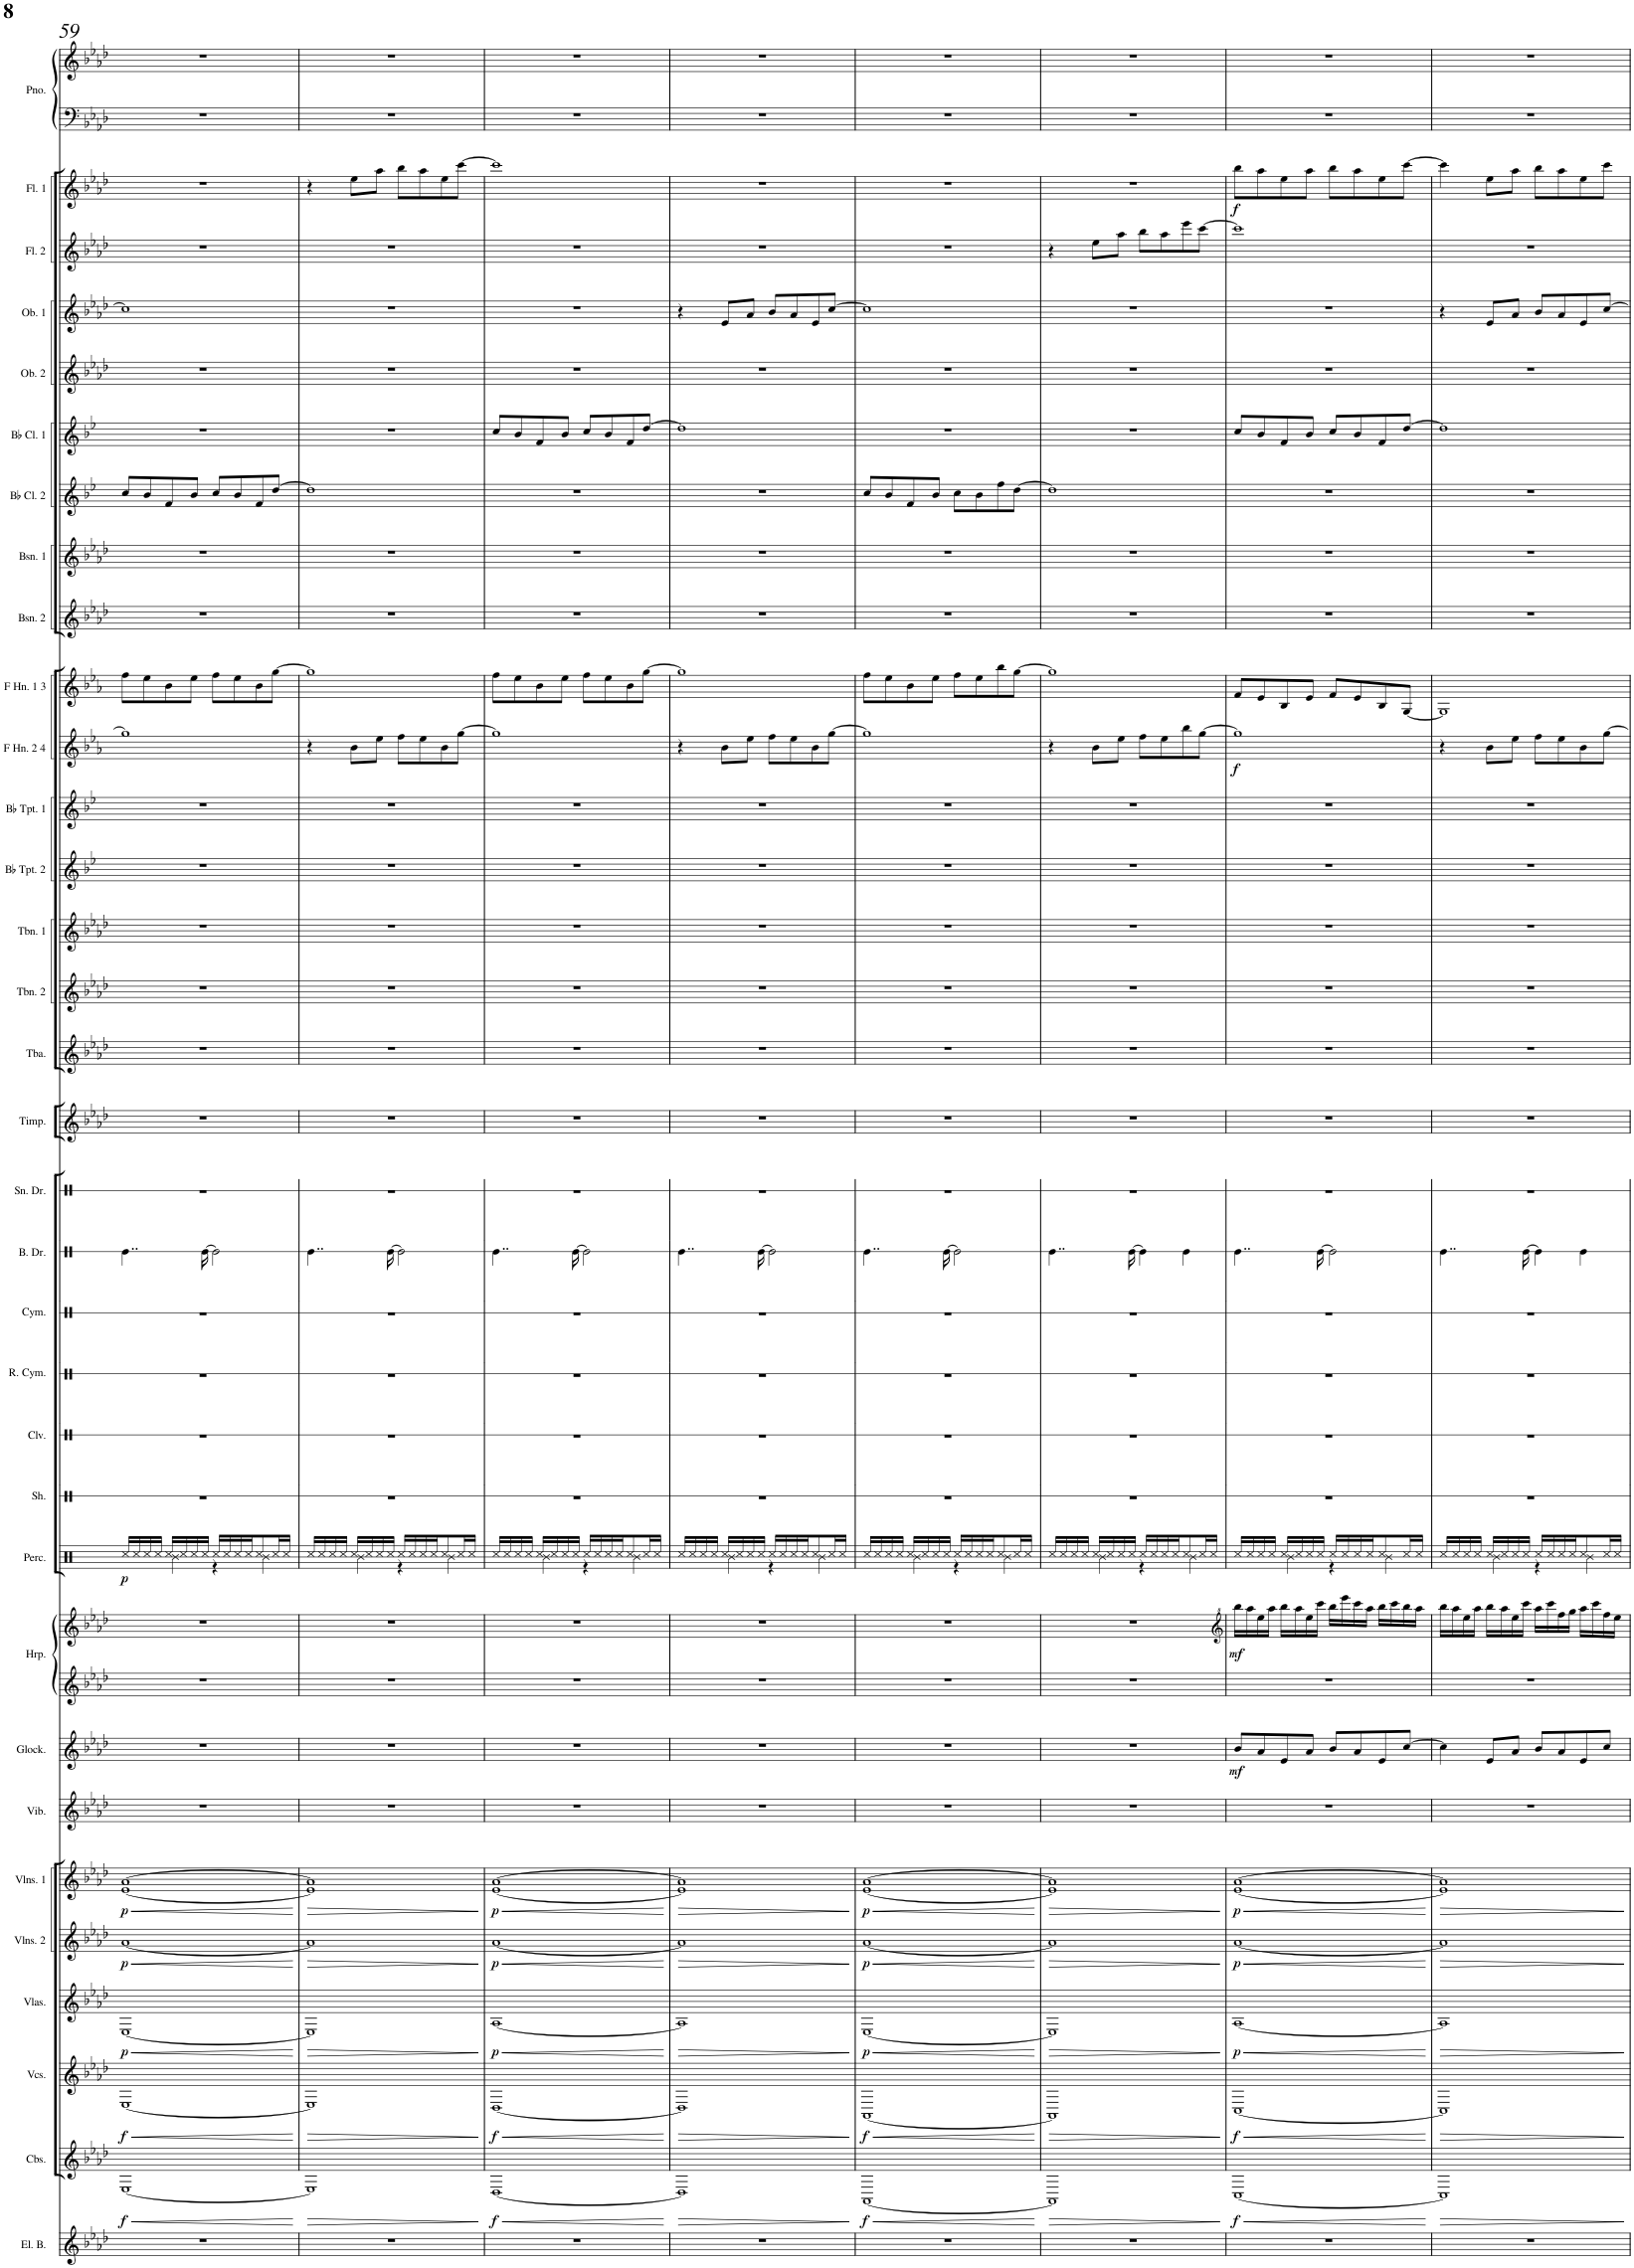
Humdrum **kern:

**kern	**kern	**dynam	**kern	**dynam	**kern	**dynam	**kern	**dynam	**kern	**dynam	**kern	**kern	**dynam	**kern	**kern	**dynam	**kern	**dynam	**kern	**kern	**kern	**kern	**kern	**kern	**kern	**kern	**kern	**kern	**kern	**kern	**kern	**dynam	**kern	**kern	**kern	**kern	**kern	**kern	**kern	**kern	**kern	**dynam	**kern	**kern
*part33	*part32	*part32	*part31	*part31	*part30	*part30	*part29	*part29	*part28	*part28	*part27	*part26	*part26	*part25	*part25	*part25	*part24	*part24	*part23	*part22	*part21	*part20	*part19	*part18	*part17	*part16	*part15	*part14	*part13	*part12	*part11	*part11	*part10	*part9	*part8	*part7	*part6	*part5	*part4	*part3	*part2	*part2	*part1	*part1
*staff35	*staff34	*staff34	*staff33	*staff33	*staff32	*staff32	*staff31	*staff31	*staff30	*staff30	*staff29	*staff28	*staff28	*staff27	*staff26	*staff26/27	*staff25	*staff25	*staff24	*staff23	*staff22	*staff21	*staff20	*staff19	*staff18	*staff17	*staff16	*staff15	*staff14	*staff13	*staff12	*staff12	*staff11	*staff10	*staff9	*staff8	*staff7	*staff6	*staff5	*staff4	*staff3	*staff3	*staff2	*staff1
*I"Electric Bass	*I"Contrabasses	*	*I"Violoncellos	*	*I"Violas	*	*I"Violins 2	*	*I"Violins 1	*	*I"Vibraphone	*I"Glockenspiel	*	*I"Harp	*	*	*I"Percussion	*	*I"Shaker	*I"Claves	*I"Ride Cymbal	*I"Cymbal	*I"Bass Drum	*I"Snare Drum	*I"Timpani	*I"Tuba	*I"Trombone 2	*I"Trombone 1	*I"Bb Trumpet 2	*I"Bb Trumpet 1	*I"F Horn 2 &amp; 4	*	*I"F Horn 1 &amp; 3	*I"Bassoon 2	*I"Bassoon 1	*I"Bb Clarinet 2	*I"Bb Clarinet 1	*I"Oboe 2	*I"Oboe 1	*I"Flute 2	*I"Flute 1	*	*I"Piano	*
*I'El. B.	*I'Cbs.	*	*I'Vcs.	*	*I'Vlas.	*	*I'Vlns. 2	*	*I'Vlns. 1	*	*I'Vib.	*I'Glock.	*	*I'Hrp.	*	*	*I'Perc.	*	*I'Sh.	*I'Clv.	*I'R. Cym.	*I'Cym.	*I'B. Dr.	*I'Sn. Dr.	*I'Timp.	*I'Tba.	*I'Tbn. 2	*I'Tbn. 1	*I'Bb Tpt. 2	*I'Bb Tpt. 1	*I'F Hn. 2 4	*	*I'F Hn. 1 3	*I'Bsn. 2	*I'Bsn. 1	*I'Bb Cl. 2	*I'Bb Cl. 1	*I'Ob. 2	*I'Ob. 1	*I'Fl. 2	*I'Fl. 1	*	*I'Pno.	*
!!LO:PB:g=z
*clefG2	*clefG2	*	*clefG2	*	*clefG2	*	*clefG2	*	*clefG2	*	*clefG2	*clefG2	*	*clefG2	*clefG2	*	*clefX	*	*clefX	*clefX	*clefX	*clefX	*clefX	*clefX	*clefG2	*clefG2	*clefG2	*clefG2	*clefG2	*clefG2	*clefG2	*	*clefG2	*clefG2	*clefG2	*clefG2	*clefG2	*clefG2	*clefG2	*clefG2	*clefG2	*	*clefF4	*clefG2
*Trd7c12	*Trd7c12	*	*	*	*	*	*	*	*	*	*	*Trd-14c-24	*	*	*	*	*	*	*	*	*	*	*	*	*	*	*	*	*Trd1c2	*Trd1c2	*Trd4c7	*	*Trd4c7	*	*	*Trd1c2	*Trd1c2	*	*	*	*	*	*	*
*k[b-e-a-d-]	*k[b-e-a-d-]	*	*k[b-e-a-d-]	*	*k[b-e-a-d-]	*	*k[b-e-a-d-]	*	*k[b-e-a-d-]	*	*k[b-e-a-d-]	*k[b-e-a-d-]	*	*k[b-e-a-d-]	*k[b-e-a-d-]	*	*k[]	*	*k[]	*k[]	*k[]	*k[]	*k[]	*k[]	*k[b-e-a-d-]	*k[b-e-a-d-]	*k[b-e-a-d-]	*k[b-e-a-d-]	*k[b-e-]	*k[b-e-]	*k[b-e-a-]	*	*k[b-e-a-]	*k[b-e-a-d-]	*k[b-e-a-d-]	*k[b-e-]	*k[b-e-]	*k[b-e-a-d-]	*k[b-e-a-d-]	*k[b-e-a-d-]	*k[b-e-a-d-]	*	*k[b-e-a-d-]	*k[b-e-a-d-]
*M2/2	*M2/2	*	*M2/2	*	*M2/2	*	*M2/2	*	*M2/2	*	*M2/2	*M2/2	*	*M2/2	*M2/2	*	*M2/2	*	*M2/2	*M2/2	*M2/2	*M2/2	*M2/2	*M2/2	*M2/2	*M2/2	*M2/2	*M2/2	*M2/2	*M2/2	*M2/2	*	*M2/2	*M2/2	*M2/2	*M2/2	*M2/2	*M2/2	*M2/2	*M2/2	*M2/2	*	*M2/2	*M2/2
*met(c|)	*met(c|)	*	*met(c|)	*	*met(c|)	*	*met(c|)	*	*met(c|)	*	*met(c|)	*met(c|)	*	*met(c|)	*met(c|)	*	*met(c|)	*	*met(c|)	*met(c|)	*met(c|)	*met(c|)	*met(c|)	*met(c|)	*met(c|)	*met(c|)	*met(c|)	*met(c|)	*met(c|)	*met(c|)	*met(c|)	*	*met(c|)	*met(c|)	*met(c|)	*met(c|)	*met(c|)	*met(c|)	*met(c|)	*met(c|)	*met(c|)	*	*met(c|)	*met(c|)
=59	=59	=59	=59	=59	=59	=59	=59	=59	=59	=59	=59	=59	=59	=59	=59	=59	=59	=59	=59	=59	=59	=59	=59	=59	=59	=59	=59	=59	=59	=59	=59	=59	=59	=59	=59	=59	=59	=59	=59	=59	=59	=59	=59	=59
!	!	!LO:HP:b	!	!LO:HP:b	!	!LO:HP:b	!	!LO:HP:b	!	!LO:HP:b	!	!	!	!	!	!	!	!	!	!	!	!	!	!	!	!	!	!	!	!	!	!	!	!	!	!	!	!	!	!	!	!	!	!
*	*	*	*	*	*	*	*	*	*	*	*	*	*	*	*	*	*^	*	*	*	*	*	*	*	*	*	*	*	*	*	*	*	*	*	*	*	*	*	*	*	*	*	*	*
!	!	!LO:DY:n=1:b	!	!LO:DY:n=1:b	!	!LO:DY:n=1:b	!	!LO:DY:n=1:b	!	!LO:DY:n=1:b	!	!	!	!	!	!	!	!	!LO:DY:b	!	!	!	!	!	!	!	!	!	!	!	!	!	!	!	!	!	!	!	!	!	!	!	!	!	!
1r	[1E-	< f	[1E-	< f	[1E-	< p	[1a-	< p	[1e- [1a-	< p	1r	1r	.	1r	1r	.	16Rcc/LL	4ryy	p	1r	1r	1r	1r	4..Re\	1r	1r	1r	1r	1r	1r	1r	1gg]	.	8ff\L	1r	1r	8cc/L	1r	1r	1cc]	1r	1r	.	1r	1r
.	.	.	.	.	.	.	.	.	.	.	.	.	.	.	.	.	16Rcc/	.	.	.	.	.	.	.	.	.	.	.	.	.	.	.	.	.	.	.	.	.	.	.	.	.	.	.	.
.	.	.	.	.	.	.	.	.	.	.	.	.	.	.	.	.	16Rcc/	.	.	.	.	.	.	.	.	.	.	.	.	.	.	.	.	8ee-\	.	.	8b-/	.	.	.	.	.	.	.	.
.	.	.	.	.	.	.	.	.	.	.	.	.	.	.	.	.	16Rcc/JJ	.	.	.	.	.	.	.	.	.	.	.	.	.	.	.	.	.	.	.	.	.	.	.	.	.	.	.	.
.	.	.	.	.	.	.	.	.	.	.	.	.	.	.	.	.	16Rcc/LL	4R\	.	.	.	.	.	.	.	.	.	.	.	.	.	.	.	8b-\	.	.	8f/	.	.	.	.	.	.	.	.
.	.	.	.	.	.	.	.	.	.	.	.	.	.	.	.	.	16Rcc/	.	.	.	.	.	.	.	.	.	.	.	.	.	.	.	.	.	.	.	.	.	.	.	.	.	.	.	.
.	.	.	.	.	.	.	.	.	.	.	.	.	.	.	.	.	16Rcc/	.	.	.	.	.	.	.	.	.	.	.	.	.	.	.	.	8ee-\J	.	.	8b-/J	.	.	.	.	.	.	.	.
.	.	.	.	.	.	.	.	.	.	.	.	.	.	.	.	.	16Rcc/JJ	.	.	.	.	.	.	[16Re\	.	.	.	.	.	.	.	.	.	.	.	.	.	.	.	.	.	.	.	.	.
.	.	.	.	.	.	.	.	.	.	.	.	.	.	.	.	.	16Rcc/LL	4r	.	.	.	.	.	2Re\]	.	.	.	.	.	.	.	.	.	8ff\L	.	.	8cc/L	.	.	.	.	.	.	.	.
.	.	.	.	.	.	.	.	.	.	.	.	.	.	.	.	.	16Rcc/	.	.	.	.	.	.	.	.	.	.	.	.	.	.	.	.	.	.	.	.	.	.	.	.	.	.	.	.
.	.	.	.	.	.	.	.	.	.	.	.	.	.	.	.	.	16Rcc/	.	.	.	.	.	.	.	.	.	.	.	.	.	.	.	.	8ee-\	.	.	8b-/	.	.	.	.	.	.	.	.
.	.	.	.	.	.	.	.	.	.	.	.	.	.	.	.	.	16Rcc/J	.	.	.	.	.	.	.	.	.	.	.	.	.	.	.	.	.	.	.	.	.	.	.	.	.	.	.	.
.	.	.	.	.	.	.	.	.	.	.	.	.	.	.	.	.	8Rcc/	4R\	.	.	.	.	.	.	.	.	.	.	.	.	.	.	.	8b-\	.	.	8f/	.	.	.	.	.	.	.	.
.	.	.	.	.	.	.	.	.	.	.	.	.	.	.	.	.	16Rcc/L	.	.	.	.	.	.	.	.	.	.	.	.	.	.	.	.	[8gg\J	.	.	[8dd/J	.	.	.	.	.	.	.	.
.	.	.	.	.	.	.	.	.	.	.	.	.	.	.	.	.	16Rcc/JJ	.	.	.	.	.	.	.	.	.	.	.	.	.	.	.	.	.	.	.	.	.	.	.	.	.	.	.	.
=60	=60	=60	=60	=60	=60	=60	=60	=60	=60	=60	=60	=60	=60	=60	=60	=60	=60	=60	=60	=60	=60	=60	=60	=60	=60	=60	=60	=60	=60	=60	=60	=60	=60	=60	=60	=60	=60	=60	=60	=60	=60	=60	=60	=60	=60
!	!	!LO:HP:b	!	!LO:HP:b	!	!LO:HP:b	!	!LO:HP:b	!	!LO:HP:b	!	!	!	!	!	!	!	!	!	!	!	!	!	!	!	!	!	!	!	!	!	!	!	!	!	!	!	!	!	!	!	!	!	!	!
1r	1E-]	>	1E-]	>	1E-]	>	1a-]	>	1e-] 1a-]	>	1r	1r	.	1r	1r	.	16Rcc/LL	4ryy	.	1r	1r	1r	1r	4..Re\	1r	1r	1r	1r	1r	1r	1r	4r	.	1gg]	1r	1r	1dd]	1r	1r	1r	1r	4r	.	1r	1r
.	.	.	.	.	.	.	.	.	.	.	.	.	.	.	.	.	16Rcc/	.	.	.	.	.	.	.	.	.	.	.	.	.	.	.	.	.	.	.	.	.	.	.	.	.	.	.	.
.	.	.	.	.	.	.	.	.	.	.	.	.	.	.	.	.	16Rcc/	.	.	.	.	.	.	.	.	.	.	.	.	.	.	.	.	.	.	.	.	.	.	.	.	.	.	.	.
.	.	.	.	.	.	.	.	.	.	.	.	.	.	.	.	.	16Rcc/JJ	.	.	.	.	.	.	.	.	.	.	.	.	.	.	.	.	.	.	.	.	.	.	.	.	.	.	.	.
.	.	.	.	.	.	.	.	.	.	.	.	.	.	.	.	.	16Rcc/LL	4R\	.	.	.	.	.	.	.	.	.	.	.	.	.	8b-\L	.	.	.	.	.	.	.	.	.	8ee-\L	.	.	.
.	.	.	.	.	.	.	.	.	.	.	.	.	.	.	.	.	16Rcc/	.	.	.	.	.	.	.	.	.	.	.	.	.	.	.	.	.	.	.	.	.	.	.	.	.	.	.	.
.	.	.	.	.	.	.	.	.	.	.	.	.	.	.	.	.	16Rcc/	.	.	.	.	.	.	.	.	.	.	.	.	.	.	8ee-\J	.	.	.	.	.	.	.	.	.	8aa-\J	.	.	.
.	.	.	.	.	.	.	.	.	.	.	.	.	.	.	.	.	16Rcc/JJ	.	.	.	.	.	.	[16Re\	.	.	.	.	.	.	.	.	.	.	.	.	.	.	.	.	.	.	.	.	.
.	.	.	.	.	.	.	.	.	.	.	.	.	.	.	.	.	16Rcc/LL	4r	.	.	.	.	.	2Re\]	.	.	.	.	.	.	.	8ff\L	.	.	.	.	.	.	.	.	.	8bb-\L	.	.	.
.	.	.	.	.	.	.	.	.	.	.	.	.	.	.	.	.	16Rcc/	.	.	.	.	.	.	.	.	.	.	.	.	.	.	.	.	.	.	.	.	.	.	.	.	.	.	.	.
.	.	.	.	.	.	.	.	.	.	.	.	.	.	.	.	.	16Rcc/	.	.	.	.	.	.	.	.	.	.	.	.	.	.	8ee-\	.	.	.	.	.	.	.	.	.	8aa-\	.	.	.
.	.	.	.	.	.	.	.	.	.	.	.	.	.	.	.	.	16Rcc/J	.	.	.	.	.	.	.	.	.	.	.	.	.	.	.	.	.	.	.	.	.	.	.	.	.	.	.	.
.	.	.	.	.	.	.	.	.	.	.	.	.	.	.	.	.	8Rcc/	4R\	.	.	.	.	.	.	.	.	.	.	.	.	.	8b-\	.	.	.	.	.	.	.	.	.	8ee-\	.	.	.
.	.	.	.	.	.	.	.	.	.	.	.	.	.	.	.	.	16Rcc/L	.	.	.	.	.	.	.	.	.	.	.	.	.	.	[8gg\J	.	.	.	.	.	.	.	.	.	[8ccc\J	.	.	.
.	.	.	.	.	.	.	.	.	.	.	.	.	.	.	.	.	16Rcc/JJ	.	.	.	.	.	.	.	.	.	.	.	.	.	.	.	.	.	.	.	.	.	.	.	.	.	.	.	.
*	*	*	*	*	*	*	*	*	*	*	*	*	*	*	*	*	*v	*v	*	*	*	*	*	*	*	*	*	*	*	*	*	*	*	*	*	*	*	*	*	*	*	*	*	*	*
.	.	[	.	[	.	[	.	[	.	[	.	.	.	.	.	.	.	.	.	.	.	.	.	.	.	.	.	.	.	.	.	.	.	.	.	.	.	.	.	.	.	.	.	.
=61	=61	=61	=61	=61	=61	=61	=61	=61	=61	=61	=61	=61	=61	=61	=61	=61	=61	=61	=61	=61	=61	=61	=61	=61	=61	=61	=61	=61	=61	=61	=61	=61	=61	=61	=61	=61	=61	=61	=61	=61	=61	=61	=61	=61
!	!	!LO:HP:b	!	!LO:HP:b	!	!LO:HP:b	!	!LO:HP:b	!	!LO:HP:b	!	!	!	!	!	!	!	!	!	!	!	!	!	!	!	!	!	!	!	!	!	!	!	!	!	!	!	!	!	!	!	!	!	!
*	*	*	*	*	*	*	*	*	*	*	*	*	*	*	*	*	*^	*	*	*	*	*	*	*	*	*	*	*	*	*	*	*	*	*	*	*	*	*	*	*	*	*	*	*
!	!	!LO:DY:n=1:b	!	!LO:DY:n=1:b	!	!LO:DY:n=1:b	!	!LO:DY:n=1:b	!	!LO:DY:n=1:b	!	!	!	!	!	!	!	!	!	!	!	!	!	!	!	!	!	!	!	!	!	!	!	!	!	!	!	!	!	!	!	!	!	!	!
1r	[1D-	< f	[1D-	< f	[1A-	< p	[1a-	< p	[1e- [1a-	< p	1r	1r	.	1r	1r	.	16Rcc/LL	4ryy	.	1r	1r	1r	1r	4..Re\	1r	1r	1r	1r	1r	1r	1r	1gg]	.	8ff\L	1r	1r	1r	8cc/L	1r	1r	1r	1ccc]	.	1r	1r
.	.	.	.	.	.	.	.	.	.	.	.	.	.	.	.	.	16Rcc/	.	.	.	.	.	.	.	.	.	.	.	.	.	.	.	.	.	.	.	.	.	.	.	.	.	.	.	.
.	.	.	.	.	.	.	.	.	.	.	.	.	.	.	.	.	16Rcc/	.	.	.	.	.	.	.	.	.	.	.	.	.	.	.	.	8ee-\	.	.	.	8b-/	.	.	.	.	.	.	.
.	.	.	.	.	.	.	.	.	.	.	.	.	.	.	.	.	16Rcc/JJ	.	.	.	.	.	.	.	.	.	.	.	.	.	.	.	.	.	.	.	.	.	.	.	.	.	.	.	.
.	.	.	.	.	.	.	.	.	.	.	.	.	.	.	.	.	16Rcc/LL	4R\	.	.	.	.	.	.	.	.	.	.	.	.	.	.	.	8b-\	.	.	.	8f/	.	.	.	.	.	.	.
.	.	.	.	.	.	.	.	.	.	.	.	.	.	.	.	.	16Rcc/	.	.	.	.	.	.	.	.	.	.	.	.	.	.	.	.	.	.	.	.	.	.	.	.	.	.	.	.
.	.	.	.	.	.	.	.	.	.	.	.	.	.	.	.	.	16Rcc/	.	.	.	.	.	.	.	.	.	.	.	.	.	.	.	.	8ee-\J	.	.	.	8b-/J	.	.	.	.	.	.	.
.	.	.	.	.	.	.	.	.	.	.	.	.	.	.	.	.	16Rcc/JJ	.	.	.	.	.	.	[16Re\	.	.	.	.	.	.	.	.	.	.	.	.	.	.	.	.	.	.	.	.	.
.	.	.	.	.	.	.	.	.	.	.	.	.	.	.	.	.	16Rcc/LL	4r	.	.	.	.	.	2Re\]	.	.	.	.	.	.	.	.	.	8ff\L	.	.	.	8cc/L	.	.	.	.	.	.	.
.	.	.	.	.	.	.	.	.	.	.	.	.	.	.	.	.	16Rcc/	.	.	.	.	.	.	.	.	.	.	.	.	.	.	.	.	.	.	.	.	.	.	.	.	.	.	.	.
.	.	.	.	.	.	.	.	.	.	.	.	.	.	.	.	.	16Rcc/	.	.	.	.	.	.	.	.	.	.	.	.	.	.	.	.	8ee-\	.	.	.	8b-/	.	.	.	.	.	.	.
.	.	.	.	.	.	.	.	.	.	.	.	.	.	.	.	.	16Rcc/J	.	.	.	.	.	.	.	.	.	.	.	.	.	.	.	.	.	.	.	.	.	.	.	.	.	.	.	.
.	.	.	.	.	.	.	.	.	.	.	.	.	.	.	.	.	8Rcc/	4R\	.	.	.	.	.	.	.	.	.	.	.	.	.	.	.	8b-\	.	.	.	8f/	.	.	.	.	.	.	.
.	.	.	.	.	.	.	.	.	.	.	.	.	.	.	.	.	16Rcc/L	.	.	.	.	.	.	.	.	.	.	.	.	.	.	.	.	[8gg\J	.	.	.	[8dd/J	.	.	.	.	.	.	.
.	.	.	.	.	.	.	.	.	.	.	.	.	.	.	.	.	16Rcc/JJ	.	.	.	.	.	.	.	.	.	.	.	.	.	.	.	.	.	.	.	.	.	.	.	.	.	.	.	.
*	*	*	*	*	*	*	*	*	*	*	*	*	*	*	*	*	*v	*v	*	*	*	*	*	*	*	*	*	*	*	*	*	*	*	*	*	*	*	*	*	*	*	*	*	*	*
.	.	]	.	]	.	]	.	]	.	]	.	.	.	.	.	.	.	.	.	.	.	.	.	.	.	.	.	.	.	.	.	.	.	.	.	.	.	.	.	.	.	.	.	.
=62	=62	=62	=62	=62	=62	=62	=62	=62	=62	=62	=62	=62	=62	=62	=62	=62	=62	=62	=62	=62	=62	=62	=62	=62	=62	=62	=62	=62	=62	=62	=62	=62	=62	=62	=62	=62	=62	=62	=62	=62	=62	=62	=62	=62
!	!	!LO:HP:b	!	!LO:HP:b	!	!LO:HP:b	!	!LO:HP:b	!	!LO:HP:b	!	!	!	!	!	!	!	!	!	!	!	!	!	!	!	!	!	!	!	!	!	!	!	!	!	!	!	!	!	!	!	!	!	!
*	*	*	*	*	*	*	*	*	*	*	*	*	*	*	*	*	*^	*	*	*	*	*	*	*	*	*	*	*	*	*	*	*	*	*	*	*	*	*	*	*	*	*	*	*
1r	1D-]	>	1D-]	>	1A-]	>	1a-]	>	1e-] 1a-]	>	1r	1r	.	1r	1r	.	16Rcc/LL	4ryy	.	1r	1r	1r	1r	4..Re\	1r	1r	1r	1r	1r	1r	1r	4r	.	1gg]	1r	1r	1r	1dd]	1r	4r	1r	1r	.	1r	1r
.	.	.	.	.	.	.	.	.	.	.	.	.	.	.	.	.	16Rcc/	.	.	.	.	.	.	.	.	.	.	.	.	.	.	.	.	.	.	.	.	.	.	.	.	.	.	.	.
.	.	.	.	.	.	.	.	.	.	.	.	.	.	.	.	.	16Rcc/	.	.	.	.	.	.	.	.	.	.	.	.	.	.	.	.	.	.	.	.	.	.	.	.	.	.	.	.
.	.	.	.	.	.	.	.	.	.	.	.	.	.	.	.	.	16Rcc/JJ	.	.	.	.	.	.	.	.	.	.	.	.	.	.	.	.	.	.	.	.	.	.	.	.	.	.	.	.
.	.	.	.	.	.	.	.	.	.	.	.	.	.	.	.	.	16Rcc/LL	4R\	.	.	.	.	.	.	.	.	.	.	.	.	.	8b-\L	.	.	.	.	.	.	.	8e-/L	.	.	.	.	.
.	.	.	.	.	.	.	.	.	.	.	.	.	.	.	.	.	16Rcc/	.	.	.	.	.	.	.	.	.	.	.	.	.	.	.	.	.	.	.	.	.	.	.	.	.	.	.	.
.	.	.	.	.	.	.	.	.	.	.	.	.	.	.	.	.	16Rcc/	.	.	.	.	.	.	.	.	.	.	.	.	.	.	8ee-\J	.	.	.	.	.	.	.	8a-/J	.	.	.	.	.
.	.	.	.	.	.	.	.	.	.	.	.	.	.	.	.	.	16Rcc/JJ	.	.	.	.	.	.	[16Re\	.	.	.	.	.	.	.	.	.	.	.	.	.	.	.	.	.	.	.	.	.
.	.	.	.	.	.	.	.	.	.	.	.	.	.	.	.	.	16Rcc/LL	4r	.	.	.	.	.	2Re\]	.	.	.	.	.	.	.	8ff\L	.	.	.	.	.	.	.	8b-/L	.	.	.	.	.
.	.	.	.	.	.	.	.	.	.	.	.	.	.	.	.	.	16Rcc/	.	.	.	.	.	.	.	.	.	.	.	.	.	.	.	.	.	.	.	.	.	.	.	.	.	.	.	.
.	.	.	.	.	.	.	.	.	.	.	.	.	.	.	.	.	16Rcc/	.	.	.	.	.	.	.	.	.	.	.	.	.	.	8ee-\	.	.	.	.	.	.	.	8a-/	.	.	.	.	.
.	.	.	.	.	.	.	.	.	.	.	.	.	.	.	.	.	16Rcc/J	.	.	.	.	.	.	.	.	.	.	.	.	.	.	.	.	.	.	.	.	.	.	.	.	.	.	.	.
.	.	.	.	.	.	.	.	.	.	.	.	.	.	.	.	.	8Rcc/	4R\	.	.	.	.	.	.	.	.	.	.	.	.	.	8b-\	.	.	.	.	.	.	.	8e-/	.	.	.	.	.
.	.	.	.	.	.	.	.	.	.	.	.	.	.	.	.	.	16Rcc/L	.	.	.	.	.	.	.	.	.	.	.	.	.	.	[8gg\J	.	.	.	.	.	.	.	[8cc/J	.	.	.	.	.
.	.	.	.	.	.	.	.	.	.	.	.	.	.	.	.	.	16Rcc/JJ	.	.	.	.	.	.	.	.	.	.	.	.	.	.	.	.	.	.	.	.	.	.	.	.	.	.	.	.
*	*	*	*	*	*	*	*	*	*	*	*	*	*	*	*	*	*v	*v	*	*	*	*	*	*	*	*	*	*	*	*	*	*	*	*	*	*	*	*	*	*	*	*	*	*	*
.	.	[	.	[	.	[	.	[	.	[	.	.	.	.	.	.	.	.	.	.	.	.	.	.	.	.	.	.	.	.	.	.	.	.	.	.	.	.	.	.	.	.	.	.
=63	=63	=63	=63	=63	=63	=63	=63	=63	=63	=63	=63	=63	=63	=63	=63	=63	=63	=63	=63	=63	=63	=63	=63	=63	=63	=63	=63	=63	=63	=63	=63	=63	=63	=63	=63	=63	=63	=63	=63	=63	=63	=63	=63	=63
!	!	!LO:HP:b	!	!LO:HP:b	!	!LO:HP:b	!	!LO:HP:b	!	!LO:HP:b	!	!	!	!	!	!	!	!	!	!	!	!	!	!	!	!	!	!	!	!	!	!	!	!	!	!	!	!	!	!	!	!	!	!
*	*	*	*	*	*	*	*	*	*	*	*	*	*	*	*	*	*^	*	*	*	*	*	*	*	*	*	*	*	*	*	*	*	*	*	*	*	*	*	*	*	*	*	*	*
!	!	!LO:DY:n=1:b	!	!LO:DY:n=1:b	!	!LO:DY:n=1:b	!	!LO:DY:n=1:b	!	!LO:DY:n=1:b	!	!	!	!	!	!	!	!	!	!	!	!	!	!	!	!	!	!	!	!	!	!	!	!	!	!	!	!	!	!	!	!	!	!	!
1r	[1AA-	< f	[1AA-	< f	[1E-	< p	[1a-	< p	[1e- [1a-	< p	1r	1r	.	1r	1r	.	16Rcc/LL	4ryy	.	1r	1r	1r	1r	4..Re\	1r	1r	1r	1r	1r	1r	1r	1gg]	.	8ff\L	1r	1r	8cc/L	1r	1r	1cc]	1r	1r	.	1r	1r
.	.	.	.	.	.	.	.	.	.	.	.	.	.	.	.	.	16Rcc/	.	.	.	.	.	.	.	.	.	.	.	.	.	.	.	.	.	.	.	.	.	.	.	.	.	.	.	.
.	.	.	.	.	.	.	.	.	.	.	.	.	.	.	.	.	16Rcc/	.	.	.	.	.	.	.	.	.	.	.	.	.	.	.	.	8ee-\	.	.	8b-/	.	.	.	.	.	.	.	.
.	.	.	.	.	.	.	.	.	.	.	.	.	.	.	.	.	16Rcc/JJ	.	.	.	.	.	.	.	.	.	.	.	.	.	.	.	.	.	.	.	.	.	.	.	.	.	.	.	.
.	.	.	.	.	.	.	.	.	.	.	.	.	.	.	.	.	16Rcc/LL	4R\	.	.	.	.	.	.	.	.	.	.	.	.	.	.	.	8b-\	.	.	8f/	.	.	.	.	.	.	.	.
.	.	.	.	.	.	.	.	.	.	.	.	.	.	.	.	.	16Rcc/	.	.	.	.	.	.	.	.	.	.	.	.	.	.	.	.	.	.	.	.	.	.	.	.	.	.	.	.
.	.	.	.	.	.	.	.	.	.	.	.	.	.	.	.	.	16Rcc/	.	.	.	.	.	.	.	.	.	.	.	.	.	.	.	.	8ee-\J	.	.	8b-/J	.	.	.	.	.	.	.	.
.	.	.	.	.	.	.	.	.	.	.	.	.	.	.	.	.	16Rcc/JJ	.	.	.	.	.	.	[16Re\	.	.	.	.	.	.	.	.	.	.	.	.	.	.	.	.	.	.	.	.	.
.	.	.	.	.	.	.	.	.	.	.	.	.	.	.	.	.	16Rcc/LL	4r	.	.	.	.	.	2Re\]	.	.	.	.	.	.	.	.	.	8ff\L	.	.	8cc\L	.	.	.	.	.	.	.	.
.	.	.	.	.	.	.	.	.	.	.	.	.	.	.	.	.	16Rcc/	.	.	.	.	.	.	.	.	.	.	.	.	.	.	.	.	.	.	.	.	.	.	.	.	.	.	.	.
.	.	.	.	.	.	.	.	.	.	.	.	.	.	.	.	.	16Rcc/	.	.	.	.	.	.	.	.	.	.	.	.	.	.	.	.	8ee-\	.	.	8b-\	.	.	.	.	.	.	.	.
.	.	.	.	.	.	.	.	.	.	.	.	.	.	.	.	.	16Rcc/J	.	.	.	.	.	.	.	.	.	.	.	.	.	.	.	.	.	.	.	.	.	.	.	.	.	.	.	.
.	.	.	.	.	.	.	.	.	.	.	.	.	.	.	.	.	8Rcc/	4R\	.	.	.	.	.	.	.	.	.	.	.	.	.	.	.	8bb-\	.	.	8ff\	.	.	.	.	.	.	.	.
.	.	.	.	.	.	.	.	.	.	.	.	.	.	.	.	.	16Rcc/L	.	.	.	.	.	.	.	.	.	.	.	.	.	.	.	.	[8gg\J	.	.	[8dd\J	.	.	.	.	.	.	.	.
.	.	.	.	.	.	.	.	.	.	.	.	.	.	.	.	.	16Rcc/JJ	.	.	.	.	.	.	.	.	.	.	.	.	.	.	.	.	.	.	.	.	.	.	.	.	.	.	.	.
*	*	*	*	*	*	*	*	*	*	*	*	*	*	*	*	*	*v	*v	*	*	*	*	*	*	*	*	*	*	*	*	*	*	*	*	*	*	*	*	*	*	*	*	*	*	*
.	.	]	.	]	.	]	.	]	.	]	.	.	.	.	.	.	.	.	.	.	.	.	.	.	.	.	.	.	.	.	.	.	.	.	.	.	.	.	.	.	.	.	.	.
=64	=64	=64	=64	=64	=64	=64	=64	=64	=64	=64	=64	=64	=64	=64	=64	=64	=64	=64	=64	=64	=64	=64	=64	=64	=64	=64	=64	=64	=64	=64	=64	=64	=64	=64	=64	=64	=64	=64	=64	=64	=64	=64	=64	=64
!	!	!LO:HP:b	!	!LO:HP:b	!	!LO:HP:b	!	!LO:HP:b	!	!LO:HP:b	!	!	!	!	!	!	!	!	!	!	!	!	!	!	!	!	!	!	!	!	!	!	!	!	!	!	!	!	!	!	!	!	!	!
*	*	*	*	*	*	*	*	*	*	*	*	*	*	*	*	*	*^	*	*	*	*	*	*	*	*	*	*	*	*	*	*	*	*	*	*	*	*	*	*	*	*	*	*	*
1r	1AA-]	>	1AA-]	>	1E-]	>	1a-]	>	1e-] 1a-]	>	1r	1r	.	1r	1r	.	16Rcc/LL	4ryy	.	1r	1r	1r	1r	4..Re\	1r	1r	1r	1r	1r	1r	1r	4r	.	1gg]	1r	1r	1dd]	1r	1r	1r	4r	1r	.	1r	1r
.	.	.	.	.	.	.	.	.	.	.	.	.	.	.	.	.	16Rcc/	.	.	.	.	.	.	.	.	.	.	.	.	.	.	.	.	.	.	.	.	.	.	.	.	.	.	.	.
.	.	.	.	.	.	.	.	.	.	.	.	.	.	.	.	.	16Rcc/	.	.	.	.	.	.	.	.	.	.	.	.	.	.	.	.	.	.	.	.	.	.	.	.	.	.	.	.
.	.	.	.	.	.	.	.	.	.	.	.	.	.	.	.	.	16Rcc/JJ	.	.	.	.	.	.	.	.	.	.	.	.	.	.	.	.	.	.	.	.	.	.	.	.	.	.	.	.
.	.	.	.	.	.	.	.	.	.	.	.	.	.	.	.	.	16Rcc/LL	4R\	.	.	.	.	.	.	.	.	.	.	.	.	.	8b-\L	.	.	.	.	.	.	.	.	8ee-\L	.	.	.	.
.	.	.	.	.	.	.	.	.	.	.	.	.	.	.	.	.	16Rcc/	.	.	.	.	.	.	.	.	.	.	.	.	.	.	.	.	.	.	.	.	.	.	.	.	.	.	.	.
.	.	.	.	.	.	.	.	.	.	.	.	.	.	.	.	.	16Rcc/	.	.	.	.	.	.	.	.	.	.	.	.	.	.	8ee-\J	.	.	.	.	.	.	.	.	8aa-\J	.	.	.	.
.	.	.	.	.	.	.	.	.	.	.	.	.	.	.	.	.	16Rcc/JJ	.	.	.	.	.	.	[16Re\	.	.	.	.	.	.	.	.	.	.	.	.	.	.	.	.	.	.	.	.	.
.	.	.	.	.	.	.	.	.	.	.	.	.	.	.	.	.	16Rcc/LL	4r	.	.	.	.	.	4Re\]	.	.	.	.	.	.	.	8ff\L	.	.	.	.	.	.	.	.	8bb-\L	.	.	.	.
.	.	.	.	.	.	.	.	.	.	.	.	.	.	.	.	.	16Rcc/	.	.	.	.	.	.	.	.	.	.	.	.	.	.	.	.	.	.	.	.	.	.	.	.	.	.	.	.
.	.	.	.	.	.	.	.	.	.	.	.	.	.	.	.	.	16Rcc/	.	.	.	.	.	.	.	.	.	.	.	.	.	.	8ee-\	.	.	.	.	.	.	.	.	8aa-\	.	.	.	.
.	.	.	.	.	.	.	.	.	.	.	.	.	.	.	.	.	16Rcc/J	.	.	.	.	.	.	.	.	.	.	.	.	.	.	.	.	.	.	.	.	.	.	.	.	.	.	.	.
.	.	.	.	.	.	.	.	.	.	.	.	.	.	.	.	.	8Rcc/	4R\	.	.	.	.	.	4Re\	.	.	.	.	.	.	.	8bb-\	.	.	.	.	.	.	.	.	8eee-\	.	.	.	.
.	.	.	.	.	.	.	.	.	.	.	.	.	.	.	.	.	16Rcc/L	.	.	.	.	.	.	.	.	.	.	.	.	.	.	[8gg\J	.	.	.	.	.	.	.	.	[8ccc\J	.	.	.	.
.	.	.	.	.	.	.	.	.	.	.	.	.	.	.	.	.	16Rcc/JJ	.	.	.	.	.	.	.	.	.	.	.	.	.	.	.	.	.	.	.	.	.	.	.	.	.	.	.	.
*	*	*	*	*	*	*	*	*	*	*	*	*	*	*	*	*	*v	*v	*	*	*	*	*	*	*	*	*	*	*	*	*	*	*	*	*	*	*	*	*	*	*	*	*	*	*
.	.	[	.	[	.	[	.	[	.	[	.	.	.	.	.	.	.	.	.	.	.	.	.	.	.	.	.	.	.	.	.	.	.	.	.	.	.	.	.	.	.	.	.	.
=65	=65	=65	=65	=65	=65	=65	=65	=65	=65	=65	=65	=65	=65	=65	=65	=65	=65	=65	=65	=65	=65	=65	=65	=65	=65	=65	=65	=65	=65	=65	=65	=65	=65	=65	=65	=65	=65	=65	=65	=65	=65	=65	=65	=65
*	*	*	*	*	*	*	*	*	*	*	*	*	*	*	*clefG^2	*	*	*	*	*	*	*	*	*	*	*	*	*	*	*	*	*	*	*	*	*	*	*	*	*	*	*	*	*
!	!	!LO:HP:b	!	!LO:HP:b	!	!LO:HP:b	!	!LO:HP:b	!	!LO:HP:b	!	!	!	!	!	!	!	!	!	!	!	!	!	!	!	!	!	!	!	!	!	!	!	!	!	!	!	!	!	!	!	!	!	!
*	*	*	*	*	*	*	*	*	*	*	*	*	*	*	*	*	*^	*	*	*	*	*	*	*	*	*	*	*	*	*	*	*	*	*	*	*	*	*	*	*	*	*	*	*
!	!	!LO:DY:n=1:b	!	!LO:DY:n=1:b	!	!LO:DY:n=1:b	!	!LO:DY:n=1:b	!	!LO:DY:n=1:b	!	!	!LO:DY:b	!	!	!LO:DY:b	!	!	!	!	!	!	!	!	!	!	!	!	!	!	!	!	!LO:DY:b	!	!	!	!	!	!	!	!	!	!LO:DY:b	!	!
1r	[1C	< f	[1C	< f	[1A-	< p	[1a-	< p	[1e- [1a-	< p	1r	8b-/L	mf	1r	16bbb-\LL	mf	16Rcc/LL	4ryy	.	1r	1r	1r	1r	4..Re\	1r	1r	1r	1r	1r	1r	1r	1gg]	f	8f/L	1r	1r	1r	8cc/L	1r	1r	1ccc]	8bb-\L	f	1r	1r
.	.	.	.	.	.	.	.	.	.	.	.	.	.	.	16aaa-\	.	16Rcc/	.	.	.	.	.	.	.	.	.	.	.	.	.	.	.	.	.	.	.	.	.	.	.	.	.	.	.	.
.	.	.	.	.	.	.	.	.	.	.	.	8a-/	.	.	16eee-\	.	16Rcc/	.	.	.	.	.	.	.	.	.	.	.	.	.	.	.	.	8e-/	.	.	.	8b-/	.	.	.	8aa-\	.	.	.
.	.	.	.	.	.	.	.	.	.	.	.	.	.	.	16aaa-\JJ	.	16Rcc/JJ	.	.	.	.	.	.	.	.	.	.	.	.	.	.	.	.	.	.	.	.	.	.	.	.	.	.	.	.
.	.	.	.	.	.	.	.	.	.	.	.	8e-/	.	.	16bbb-\LL	.	16Rcc/LL	4R\	.	.	.	.	.	.	.	.	.	.	.	.	.	.	.	8B-/	.	.	.	8f/	.	.	.	8ee-\	.	.	.
.	.	.	.	.	.	.	.	.	.	.	.	.	.	.	16aaa-\	.	16Rcc/	.	.	.	.	.	.	.	.	.	.	.	.	.	.	.	.	.	.	.	.	.	.	.	.	.	.	.	.
.	.	.	.	.	.	.	.	.	.	.	.	8a-/J	.	.	16eee-\	.	16Rcc/	.	.	.	.	.	.	.	.	.	.	.	.	.	.	.	.	8e-/J	.	.	.	8b-/J	.	.	.	8aa-\J	.	.	.
.	.	.	.	.	.	.	.	.	.	.	.	.	.	.	16cccc\JJ	.	16Rcc/JJ	.	.	.	.	.	.	[16Re\	.	.	.	.	.	.	.	.	.	.	.	.	.	.	.	.	.	.	.	.	.
.	.	.	.	.	.	.	.	.	.	.	.	8b-/L	.	.	16bbb-\LL	.	16Rcc/LL	4r	.	.	.	.	.	2Re\]	.	.	.	.	.	.	.	.	.	8f/L	.	.	.	8cc/L	.	.	.	8bb-\L	.	.	.
.	.	.	.	.	.	.	.	.	.	.	.	.	.	.	16eeee-\	.	16Rcc/	.	.	.	.	.	.	.	.	.	.	.	.	.	.	.	.	.	.	.	.	.	.	.	.	.	.	.	.
.	.	.	.	.	.	.	.	.	.	.	.	8a-/	.	.	16cccc\	.	16Rcc/	.	.	.	.	.	.	.	.	.	.	.	.	.	.	.	.	8e-/	.	.	.	8b-/	.	.	.	8aa-\	.	.	.
.	.	.	.	.	.	.	.	.	.	.	.	.	.	.	16aaa-\JJ	.	16Rcc/J	.	.	.	.	.	.	.	.	.	.	.	.	.	.	.	.	.	.	.	.	.	.	.	.	.	.	.	.
.	.	.	.	.	.	.	.	.	.	.	.	8e-/	.	.	16bbb-\LL	.	8Rcc/	4R\	.	.	.	.	.	.	.	.	.	.	.	.	.	.	.	8B-/	.	.	.	8f/	.	.	.	8ee-\	.	.	.
.	.	.	.	.	.	.	.	.	.	.	.	.	.	.	16cccc\	.	.	.	.	.	.	.	.	.	.	.	.	.	.	.	.	.	.	.	.	.	.	.	.	.	.	.	.	.	.
.	.	.	.	.	.	.	.	.	.	.	.	[8cc/J	.	.	16bbb-\	.	16Rcc/L	.	.	.	.	.	.	.	.	.	.	.	.	.	.	.	.	[8G/J	.	.	.	[8dd/J	.	.	.	[8ccc\J	.	.	.
.	.	.	.	.	.	.	.	.	.	.	.	.	.	.	16aaa-\JJ	.	16Rcc/JJ	.	.	.	.	.	.	.	.	.	.	.	.	.	.	.	.	.	.	.	.	.	.	.	.	.	.	.	.
*	*	*	*	*	*	*	*	*	*	*	*	*	*	*	*	*	*v	*v	*	*	*	*	*	*	*	*	*	*	*	*	*	*	*	*	*	*	*	*	*	*	*	*	*	*	*
.	.	]	.	]	.	]	.	]	.	]	.	.	.	.	.	.	.	.	.	.	.	.	.	.	.	.	.	.	.	.	.	.	.	.	.	.	.	.	.	.	.	.	.	.
=66	=66	=66	=66	=66	=66	=66	=66	=66	=66	=66	=66	=66	=66	=66	=66	=66	=66	=66	=66	=66	=66	=66	=66	=66	=66	=66	=66	=66	=66	=66	=66	=66	=66	=66	=66	=66	=66	=66	=66	=66	=66	=66	=66	=66
*	*	*	*	*	*	*	*	*	*	*	*	*	*	*	*	*	*^	*	*	*	*	*	*	*	*	*	*	*	*	*	*	*	*	*	*	*	*	*	*	*	*	*	*	*
1r	1C]	.	1C]	.	1A-]	.	1a-]	.	1e-] 1a-]	.	1r	4cc\]	.	1r	16bbb-\LL	.	16Rcc/LL	4ryy	.	1r	1r	1r	1r	4..Re\	1r	1r	1r	1r	1r	1r	1r	4r	.	1G]	1r	1r	1r	1dd]	1r	4r	1r	4ccc\]	.	1r	1r
.	.	.	.	.	.	.	.	.	.	.	.	.	.	.	16aaa-\	.	16Rcc/	.	.	.	.	.	.	.	.	.	.	.	.	.	.	.	.	.	.	.	.	.	.	.	.	.	.	.	.
.	.	.	.	.	.	.	.	.	.	.	.	.	.	.	16eee-\	.	16Rcc/	.	.	.	.	.	.	.	.	.	.	.	.	.	.	.	.	.	.	.	.	.	.	.	.	.	.	.	.
.	.	.	.	.	.	.	.	.	.	.	.	.	.	.	16aaa-\JJ	.	16Rcc/JJ	.	.	.	.	.	.	.	.	.	.	.	.	.	.	.	.	.	.	.	.	.	.	.	.	.	.	.	.
.	.	.	.	.	.	.	.	.	.	.	.	8e-/L	.	.	16bbb-\LL	.	16Rcc/LL	4R\	.	.	.	.	.	.	.	.	.	.	.	.	.	8b-\L	.	.	.	.	.	.	.	8e-/L	.	8ee-\L	.	.	.
.	.	.	.	.	.	.	.	.	.	.	.	.	.	.	16aaa-\	.	16Rcc/	.	.	.	.	.	.	.	.	.	.	.	.	.	.	.	.	.	.	.	.	.	.	.	.	.	.	.	.
.	.	.	.	.	.	.	.	.	.	.	.	8a-/J	.	.	16eee-\	.	16Rcc/	.	.	.	.	.	.	.	.	.	.	.	.	.	.	8ee-\J	.	.	.	.	.	.	.	8a-/J	.	8aa-\J	.	.	.
.	.	.	.	.	.	.	.	.	.	.	.	.	.	.	16cccc\JJ	.	16Rcc/JJ	.	.	.	.	.	.	[16Re\	.	.	.	.	.	.	.	.	.	.	.	.	.	.	.	.	.	.	.	.	.
.	.	.	.	.	.	.	.	.	.	.	.	8b-/L	.	.	16aaa-\LL	.	16Rcc/LL	4r	.	.	.	.	.	4Re\]	.	.	.	.	.	.	.	8ff\L	.	.	.	.	.	.	.	8b-/L	.	8bb-\L	.	.	.
.	.	.	.	.	.	.	.	.	.	.	.	.	.	.	16cccc\	.	16Rcc/	.	.	.	.	.	.	.	.	.	.	.	.	.	.	.	.	.	.	.	.	.	.	.	.	.	.	.	.
.	.	.	.	.	.	.	.	.	.	.	.	8a-/	.	.	16fff\	.	16Rcc/	.	.	.	.	.	.	.	.	.	.	.	.	.	.	8ee-\	.	.	.	.	.	.	.	8a-/	.	8aa-\	.	.	.
.	.	.	.	.	.	.	.	.	.	.	.	.	.	.	16ggg\JJ	.	16Rcc/J	.	.	.	.	.	.	.	.	.	.	.	.	.	.	.	.	.	.	.	.	.	.	.	.	.	.	.	.
.	.	.	.	.	.	.	.	.	.	.	.	8e-/	.	.	16aaa-\LL	.	8Rcc/	4R\	.	.	.	.	.	4Re\	.	.	.	.	.	.	.	8b-\	.	.	.	.	.	.	.	8e-/	.	8ee-\	.	.	.
.	.	.	.	.	.	.	.	.	.	.	.	.	.	.	16cccc\	.	.	.	.	.	.	.	.	.	.	.	.	.	.	.	.	.	.	.	.	.	.	.	.	.	.	.	.	.	.
.	.	.	.	.	.	.	.	.	.	.	.	8cc/J	.	.	16fff\	.	16Rcc/L	.	.	.	.	.	.	.	.	.	.	.	.	.	.	[8gg\J	.	.	.	.	.	.	.	[8cc/J	.	8ccc\J	.	.	.
.	.	.	.	.	.	.	.	.	.	.	.	.	.	.	16eee-\JJ	.	16Rcc/JJ	.	.	.	.	.	.	.	.	.	.	.	.	.	.	.	.	.	.	.	.	.	.	.	.	.	.	.	.
*	*	*	*	*	*	*	*	*	*	*	*	*	*	*	*	*	*v	*v	*	*	*	*	*	*	*	*	*	*	*	*	*	*	*	*	*	*	*	*	*	*	*	*	*	*	*
.	.	[	.	[	.	[	.	[	.	[	.	.	.	.	.	.	.	.	.	.	.	.	.	.	.	.	.	.	.	.	.	.	.	.	.	.	.	.	.	.	.	.	.	.
=	=	=	=	=	=	=	=	=	=	=	=	=	=	=	=	=	=	=	=	=	=	=	=	=	=	=	=	=	=	=	=	=	=	=	=	=	=	=	=	=	=	=	=	=
*-	*-	*-	*-	*-	*-	*-	*-	*-	*-	*-	*-	*-	*-	*-	*-	*-	*-	*-	*-	*-	*-	*-	*-	*-	*-	*-	*-	*-	*-	*-	*-	*-	*-	*-	*-	*-	*-	*-	*-	*-	*-	*-	*-	*-
